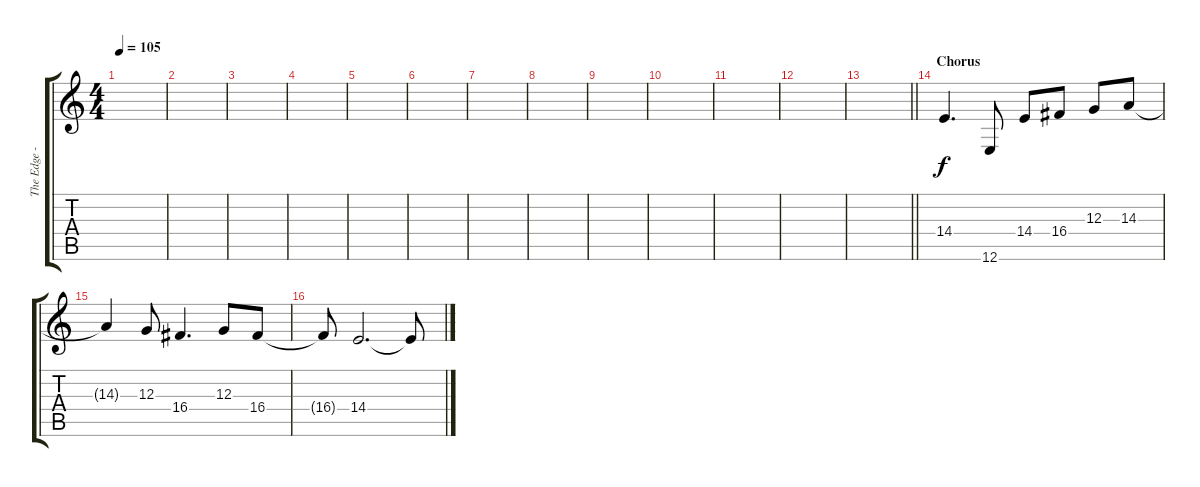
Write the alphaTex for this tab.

\track ("The Edge - Piano" "The Edge -") {instrument acousticgrandpiano}
\staff {score tabs}
\tuning (E4 B3 G3 D3 A2 E2) {hide}
\ts (4 4)
\tempo 105
\clef g2
\ks c
|
|
|
|
|
|
|
|
|
|
|
|
\barLineRight lightlight
|
\section ("" "Chorus")
14.4.4{d volume 16 instrument acousticgrandpiano} 12.6.8 14.4.8 16.4.8 12.3.8 14.3.8 |
14.3{t}.4 12.3.8 16.4.4{d} 12.3.8 16.4.8 |
16.4{t}.8 14.4.2{d} 14.4{t}.8
